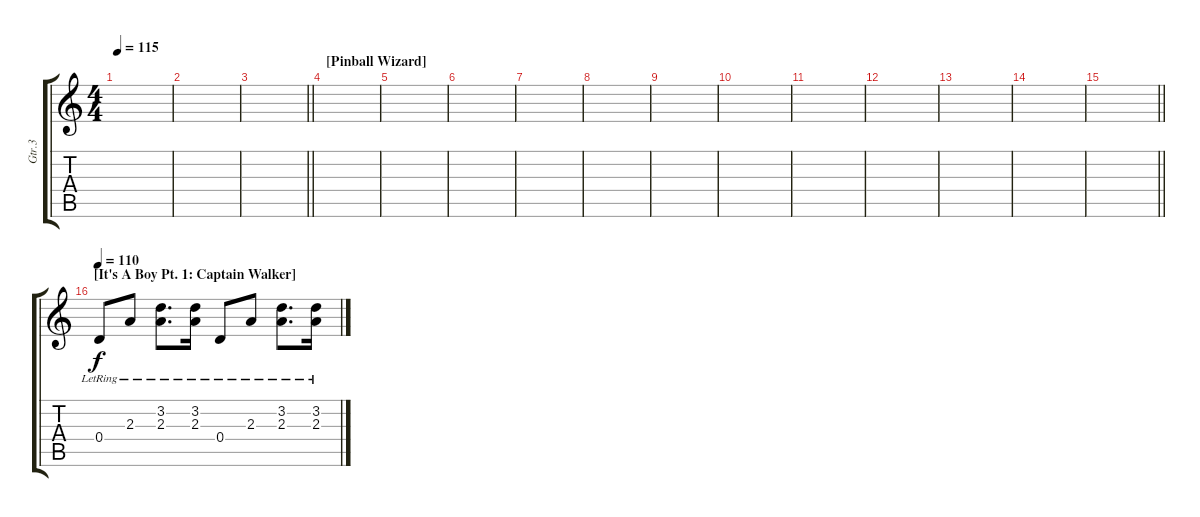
\track ("Gtr.3" "Gtr.3") {instrument acousticguitarsteel}
\staff {score tabs}
\tuning (E4 B3 G3 D3 A2 D2) {hide}
\ts (4 4)
\tempo 115
\clef g2
\ks c
|
|
\barLineRight lightlight
|
\section ("" "[Pinball Wizard]")
|
|
|
|
|
|
|
|
|
|
|
\barLineRight lightlight
|
\section ("" "[It's A Boy Pt. 1: Captain Walker]")
\tempo 110
0.4{lr}.8 2.3{lr}.8 (3.2{lr} 2.3{lr}).8{d} (3.2{lr} 2.3{lr}).16 0.4{lr}.8 2.3{lr}.8 (3.2{lr} 2.3{lr}).8{d} (3.2{lr} 2.3{lr}).16
